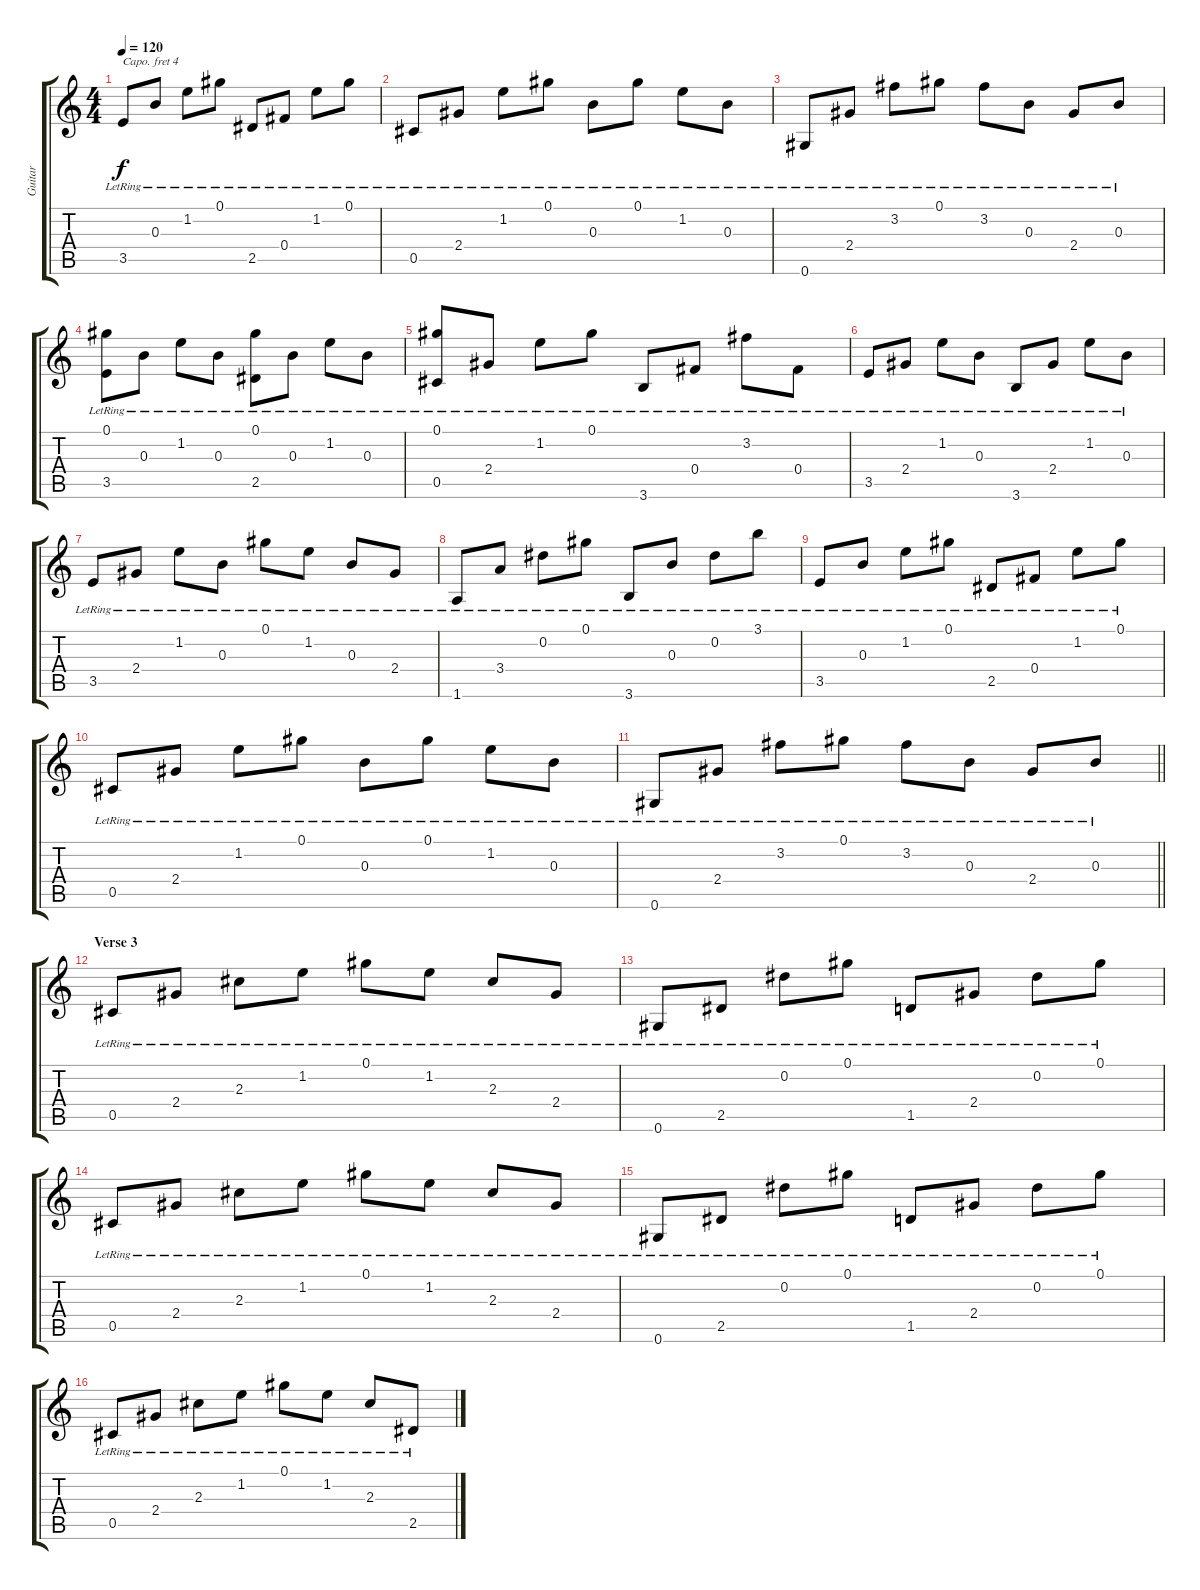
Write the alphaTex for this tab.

\track ("Guitar" "Guitar") {instrument acousticguitarsteel}
\staff {score tabs}
\capo 4
\tuning (E4 B3 G3 D3 A2 E2) {hide}
\ts (4 4)
\tempo 120
\clef g2
\ks c
3.5{lr}.8{dy f} 0.3{lr}.8 1.2{lr}.8 0.1{lr}.8 2.5{lr}.8 0.4{lr}.8 1.2{lr}.8 0.1{lr}.8 |
0.5{lr}.8 2.4{lr}.8 1.2{lr}.8 0.1{lr}.8 0.3{lr}.8 0.1{lr}.8 1.2{lr}.8 0.3{lr}.8 |
0.6{lr}.8 2.4{lr}.8 3.2{lr}.8 0.1{lr}.8 3.2{lr}.8 0.3{lr}.8 2.4{lr}.8 0.3{lr}.8 |
(0.1{lr} 3.5{lr}).8 0.3{lr}.8 1.2{lr}.8 0.3{lr}.8 (0.1{lr} 2.5{lr}).8 0.3{lr}.8 1.2{lr}.8 0.3{lr}.8 |
(0.1{lr} 0.5{lr}).8 2.4{lr}.8 1.2{lr}.8 0.1{lr}.8 3.6{lr}.8 0.4{lr}.8 3.2{lr}.8 0.4{lr}.8 |
3.5{lr}.8 2.4{lr}.8 1.2{lr}.8 0.3{lr}.8 3.6{lr}.8 2.4{lr}.8 1.2{lr}.8 0.3{lr}.8 |
3.5{lr}.8 2.4{lr}.8 1.2{lr}.8 0.3{lr}.8 0.1{lr}.8 1.2{lr}.8 0.3{lr}.8 2.4{lr}.8 |
1.6{lr}.8 3.4{lr}.8 0.2{lr}.8 0.1{lr}.8 3.6{lr}.8 0.3{lr}.8 0.2{lr}.8 3.1{lr}.8 |
3.5{lr}.8 0.3{lr}.8 1.2{lr}.8 0.1{lr}.8 2.5{lr}.8 0.4{lr}.8 1.2{lr}.8 0.1{lr}.8 |
0.5{lr}.8 2.4{lr}.8 1.2{lr}.8 0.1{lr}.8 0.3{lr}.8 0.1{lr}.8 1.2{lr}.8 0.3{lr}.8 |
\barLineRight lightlight
0.6{lr}.8 2.4{lr}.8 3.2{lr}.8 0.1{lr}.8 3.2{lr}.8 0.3{lr}.8 2.4{lr}.8 0.3{lr}.8 |
\section ("" "Verse 3")
0.5{lr}.8 2.4{lr}.8 2.3{lr}.8 1.2{lr}.8 0.1{lr}.8 1.2{lr}.8 2.3{lr}.8 2.4{lr}.8 |
0.6{lr}.8 2.5{lr}.8 0.2{lr}.8 0.1{lr}.8 1.5{lr}.8 2.4{lr}.8 0.2{lr}.8 0.1{lr}.8 |
0.5{lr}.8 2.4{lr}.8 2.3{lr}.8 1.2{lr}.8 0.1{lr}.8 1.2{lr}.8 2.3{lr}.8 2.4{lr}.8 |
0.6{lr}.8 2.5{lr}.8 0.2{lr}.8 0.1{lr}.8 1.5{lr}.8 2.4{lr}.8 0.2{lr}.8 0.1{lr}.8 |
0.5{lr}.8 2.4{lr}.8 2.3{lr}.8 1.2{lr}.8 0.1{lr}.8 1.2{lr}.8 2.3{lr}.8 2.5{lr}.8
